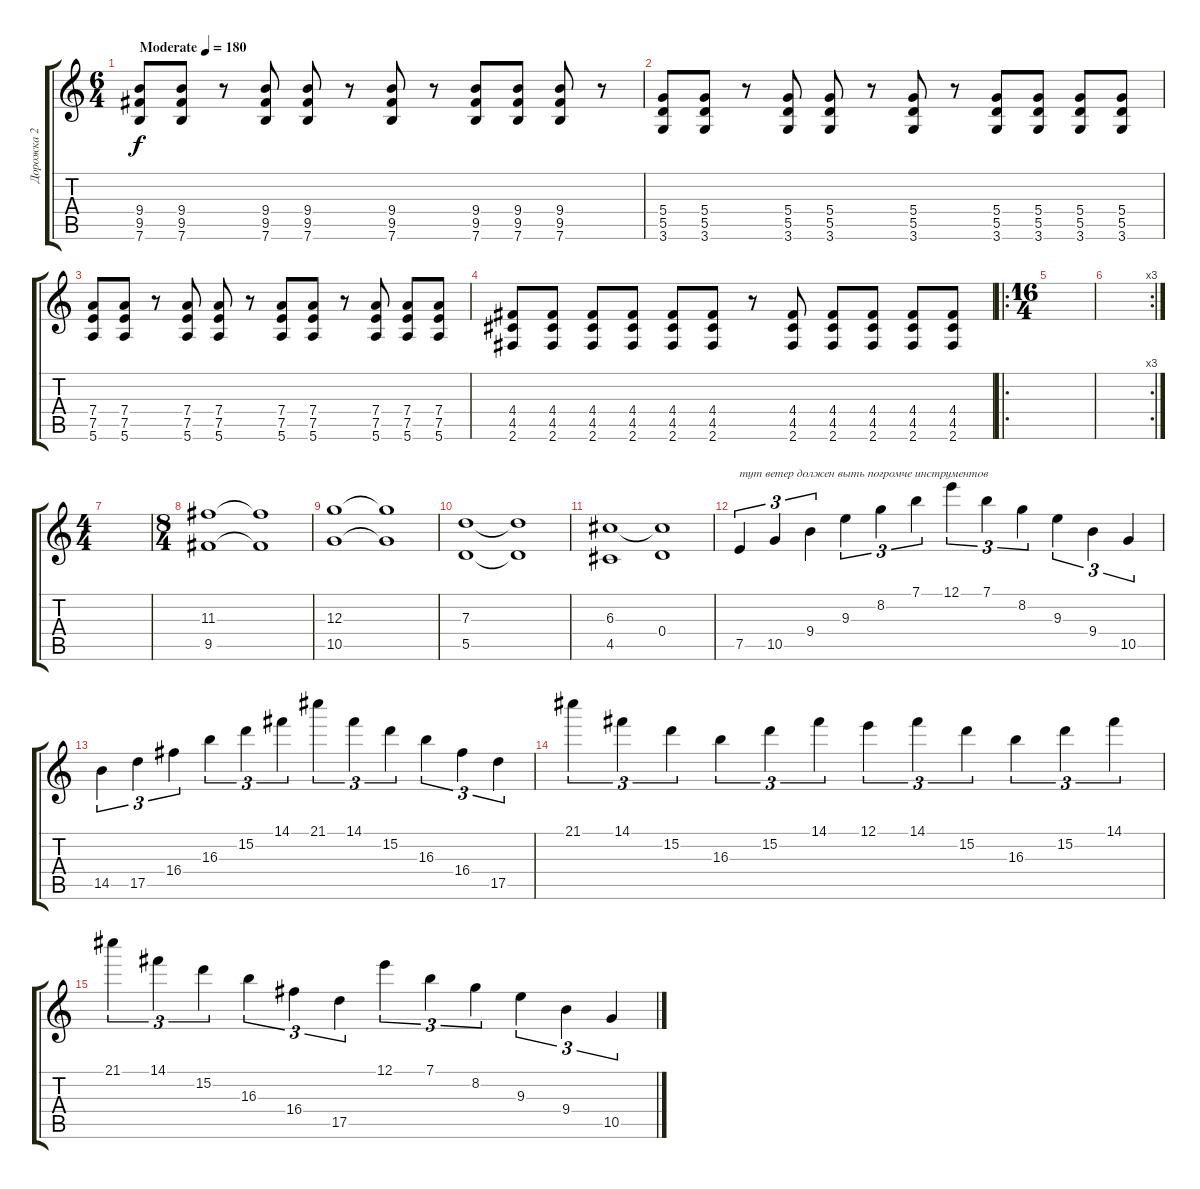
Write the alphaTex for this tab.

\track ("Дорожка 2" "Дорожка 2") {instrument distortionguitar}
\staff {score tabs}
\tuning (E4 B3 G3 D3 A2 E2) {hide}
\ts (6 4)
\tempo (180 "Moderate")
\clef g2
\ks c
(9.4 9.5 7.6).8{dy f instrument distortionguitar} (9.4 9.5 7.6).8 r.8 (9.4 9.5 7.6).8 (9.4 9.5 7.6).8 r.8 (9.4 9.5 7.6).8 r.8 (9.4 9.5 7.6).8 (9.4 9.5 7.6).8 (9.4 9.5 7.6).8 r.8 |
(5.4 5.5 3.6).8 (5.4 5.5 3.6).8 r.8 (5.4 5.5 3.6).8 (5.4 5.5 3.6).8 r.8 (5.4 5.5 3.6).8 r.8 (5.4 5.5 3.6).8 (5.4 5.5 3.6).8 (5.4 5.5 3.6).8 (5.4 5.5 3.6).8 |
(7.4 7.5 5.6).8 (7.4 7.5 5.6).8 r.8 (7.4 7.5 5.6).8 (7.4 7.5 5.6).8 r.8 (7.4 7.5 5.6).8 (7.4 7.5 5.6).8 r.8 (7.4 7.5 5.6).8 (7.4 7.5 5.6).8 (7.4 7.5 5.6).8 |
(4.4 4.5 2.6).8 (4.4 4.5 2.6).8 (4.4 4.5 2.6).8 (4.4 4.5 2.6).8 (4.4 4.5 2.6).8 (4.4 4.5 2.6).8 r.8 (4.4 4.5 2.6).8 (4.4 4.5 2.6).8 (4.4 4.5 2.6).8 (4.4 4.5 2.6).8 (4.4 4.5 2.6).8 |
\ro
\ts (16 4)
|
\rc 3
|
\ts (4 4)
|
\ts (8 4)
(11.3 9.5).1 (11.3{t} 9.5{t}).1 |
(12.3 10.5).1 (12.3{t} 10.5{t}).1 |
(7.3 5.5).1 (7.3{t} 5.5{t}).1 |
(6.3 4.5).1 (6.3{t} 0.4).1 |
7.5.4{tu (3 2) txt "тут ветер должен выть погромче инструментов"} 10.5.4{tu (3 2)} 9.4.4{tu (3 2)} 9.3.4{tu (3 2)} 8.2.4{tu (3 2)} 7.1.4{tu (3 2)} 12.1.4{tu (3 2)} 7.1.4{tu (3 2)} 8.2.4{tu (3 2)} 9.3.4{tu (3 2)} 9.4.4{tu (3 2)} 10.5.4{tu (3 2)} |
14.5.4{tu (3 2)} 17.5.4{tu (3 2)} 16.4.4{tu (3 2)} 16.3.4{tu (3 2)} 15.2.4{tu (3 2)} 14.1.4{tu (3 2)} 21.1.4{tu (3 2)} 14.1.4{tu (3 2)} 15.2.4{tu (3 2)} 16.3.4{tu (3 2)} 16.4.4{tu (3 2)} 17.5.4{tu (3 2)} |
21.1.4{tu (3 2)} 14.1.4{tu (3 2)} 15.2.4{tu (3 2)} 16.3.4{tu (3 2)} 15.2.4{tu (3 2)} 14.1.4{tu (3 2)} 12.1.4{tu (3 2)} 14.1.4{tu (3 2)} 15.2.4{tu (3 2)} 16.3.4{tu (3 2)} 15.2.4{tu (3 2)} 14.1.4{tu (3 2)} |
21.1.4{tu (3 2)} 14.1.4{tu (3 2)} 15.2.4{tu (3 2)} 16.3.4{tu (3 2)} 16.4.4{tu (3 2)} 17.5.4{tu (3 2)} 12.1.4{tu (3 2)} 7.1.4{tu (3 2)} 8.2.4{tu (3 2)} 9.3.4{tu (3 2)} 9.4.4{tu (3 2)} 10.5.4{tu (3 2)}
